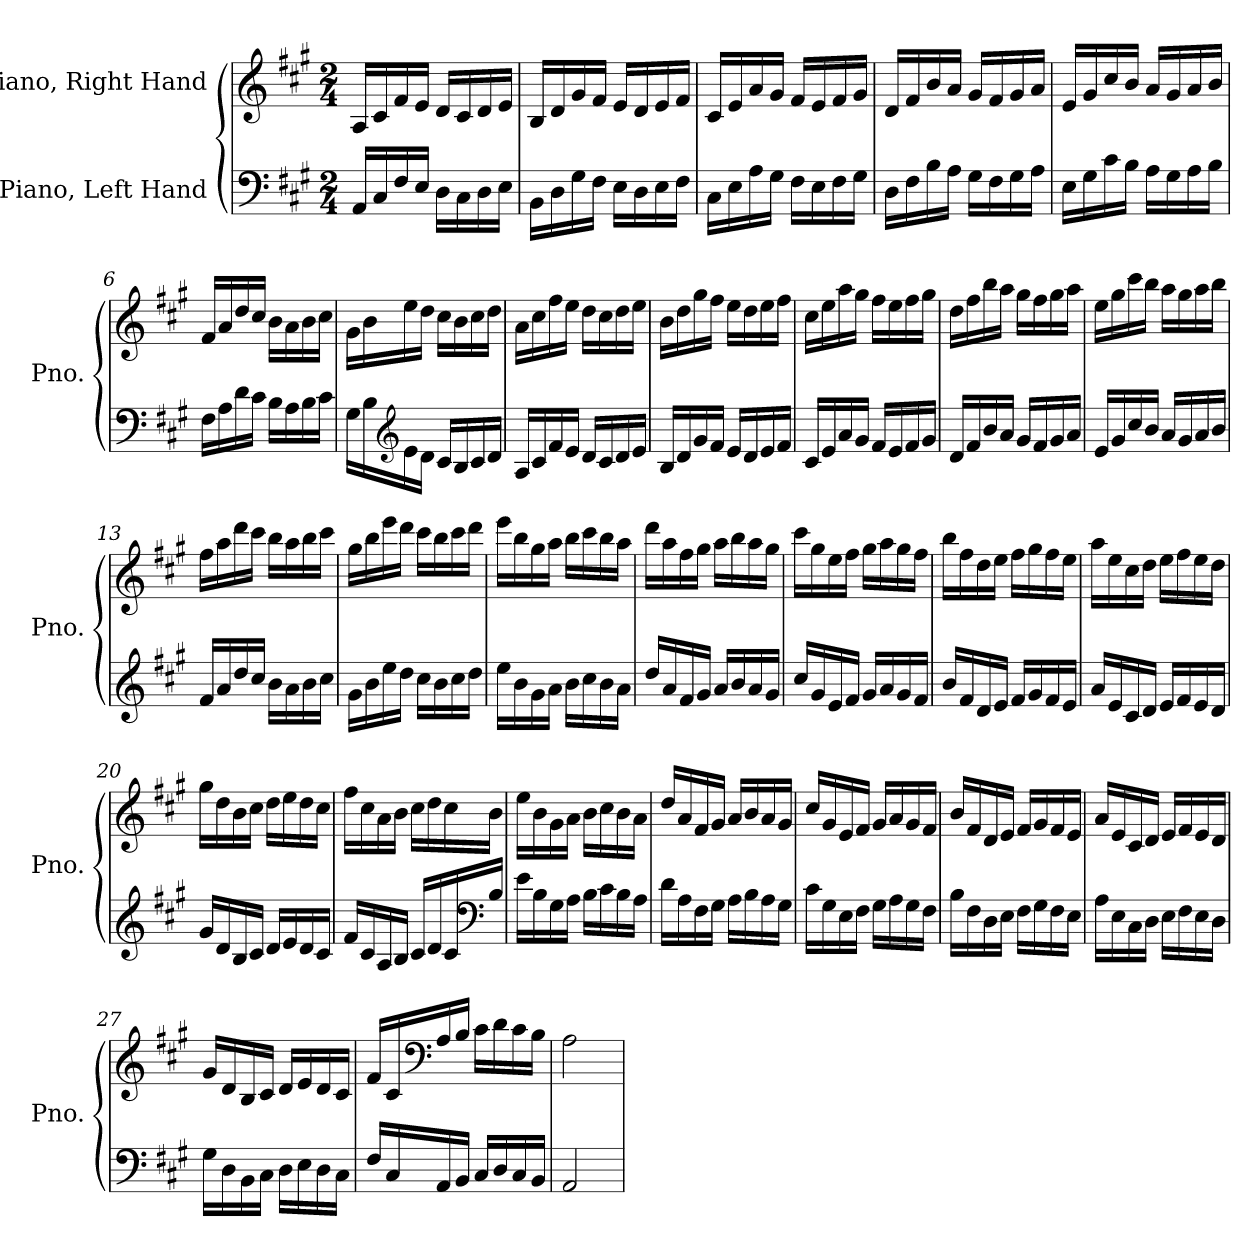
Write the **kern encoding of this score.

**kern	**kern
*part2	*part1
*staff2	*staff1
*I"Piano, Left Hand	*I"Piano, Right Hand
*I'Pno.	*I'Pno.
*clefF4	*clefG2
*k[f#c#g#]	*k[f#c#g#]
*M2/4	*M2/4
*MM60	*MM60
=1	=1
16AA/LL	16A/LL
16C#/	16c#/
16F#/	16f#/
16E/JJ	16e/JJ
16D\LL	16d/LL
16C#\	16c#/
16D\	16d/
16E\JJ	16e/JJ
=2	=2
16BB\LL	16B/LL
16D\	16d/
16G#\	16g#/
16F#\JJ	16f#/JJ
16E\LL	16e/LL
16D\	16d/
16E\	16e/
16F#\JJ	16f#/JJ
=3	=3
16C#\LL	16c#/LL
16E\	16e/
16A\	16a/
16G#\JJ	16g#/JJ
16F#\LL	16f#/LL
16E\	16e/
16F#\	16f#/
16G#\JJ	16g#/JJ
=4	=4
16D\LL	16d/LL
16F#\	16f#/
16B\	16b/
16A\JJ	16a/JJ
16G#\LL	16g#/LL
16F#\	16f#/
16G#\	16g#/
16A\JJ	16a/JJ
!!LO:LB:g=z
=5	=5
16E\LL	16e/LL
16G#\	16g#/
16c#\	16cc#/
16B\JJ	16b/JJ
16A\LL	16a/LL
16G#\	16g#/
16A\	16a/
16B\JJ	16b/JJ
=6	=6
16F#\LL	16f#/LL
16A\	16a/
16d\	16dd/
16c#\JJ	16cc#/JJ
16B\LL	16b\LL
16A\	16a\
16B\	16b\
16c#\JJ	16cc#\JJ
=7	=7
16G#\LL	16g#\LL
16B\	16b\
*clefG2	*
16e\	16ee\
16d\JJ	16dd\JJ
16c#/LL	16cc#\LL
16B/	16b\
16c#/	16cc#\
16d/JJ	16dd\JJ
=8	=8
16A/LL	16a\LL
16c#/	16cc#\
16f#/	16ff#\
16e/JJ	16ee\JJ
16d/LL	16dd\LL
16c#/	16cc#\
16d/	16dd\
16e/JJ	16ee\JJ
!!LO:LB:g=z
=9	=9
16B/LL	16b\LL
16d/	16dd\
16g#/	16gg#\
16f#/JJ	16ff#\JJ
16e/LL	16ee\LL
16d/	16dd\
16e/	16ee\
16f#/JJ	16ff#\JJ
=10	=10
16c#/LL	16cc#\LL
16e/	16ee\
16a/	16aa\
16g#/JJ	16gg#\JJ
16f#/LL	16ff#\LL
16e/	16ee\
16f#/	16ff#\
16g#/JJ	16gg#\JJ
=11	=11
16d/LL	16dd\LL
16f#/	16ff#\
16b/	16bb\
16a/JJ	16aa\JJ
16g#/LL	16gg#\LL
16f#/	16ff#\
16g#/	16gg#\
16a/JJ	16aa\JJ
=12	=12
16e/LL	16ee\LL
16g#/	16gg#\
16cc#/	16ccc#\
16b/JJ	16bb\JJ
16a/LL	16aa\LL
16g#/	16gg#\
16a/	16aa\
16b/JJ	16bb\JJ
!!LO:LB:g=z
=13	=13
16f#/LL	16ff#\LL
16a/	16aa\
16dd/	16ddd\
16cc#/JJ	16ccc#\JJ
16b\LL	16bb\LL
16a\	16aa\
16b\	16bb\
16cc#\JJ	16ccc#\JJ
=14	=14
16g#\LL	16gg#\LL
16b\	16bb\
16ee\	16eee\
16dd\JJ	16ddd\JJ
16cc#\LL	16ccc#\LL
16b\	16bb\
16cc#\	16ccc#\
16dd\JJ	16ddd\JJ
=15	=15
16ee\LL	16eee\LL
16b\	16bb\
16g#\	16gg#\
16a\JJ	16aa\JJ
16b\LL	16bb\LL
16cc#\	16ccc#\
16b\	16bb\
16a\JJ	16aa\JJ
=16	=16
16dd/LL	16ddd\LL
16a/	16aa\
16f#/	16ff#\
16g#/JJ	16gg#\JJ
16a/LL	16aa\LL
16b/	16bb\
16a/	16aa\
16g#/JJ	16gg#\JJ
!!LO:LB:g=z
=17	=17
16cc#/LL	16ccc#\LL
16g#/	16gg#\
16e/	16ee\
16f#/JJ	16ff#\JJ
16g#/LL	16gg#\LL
16a/	16aa\
16g#/	16gg#\
16f#/JJ	16ff#\JJ
=18	=18
16b/LL	16bb\LL
16f#/	16ff#\
16d/	16dd\
16e/JJ	16ee\JJ
16f#/LL	16ff#\LL
16g#/	16gg#\
16f#/	16ff#\
16e/JJ	16ee\JJ
=19	=19
16a/LL	16aa\LL
16e/	16ee\
16c#/	16cc#\
16d/JJ	16dd\JJ
16e/LL	16ee\LL
16f#/	16ff#\
16e/	16ee\
16d/JJ	16dd\JJ
=20	=20
16g#/LL	16gg#\LL
16d/	16dd\
16B/	16b\
16c#/JJ	16cc#\JJ
16d/LL	16dd\LL
16e/	16ee\
16d/	16dd\
16c#/JJ	16cc#\JJ
!!LO:LB:g=z
=21	=21
16f#/LL	16ff#\LL
16c#/	16cc#\
16A/	16a\
16B/JJ	16b\JJ
16c#/LL	16cc#\LL
16d/	16dd\
16c#/	16cc#\
*clefF4	*
16B/JJ	16b\JJ
=22	=22
16e\LL	16ee\LL
16B\	16b\
16G#\	16g#\
16A\JJ	16a\JJ
16B\LL	16b\LL
16c#\	16cc#\
16B\	16b\
16A\JJ	16a\JJ
=23	=23
16d\LL	16dd/LL
16A\	16a/
16F#\	16f#/
16G#\JJ	16g#/JJ
16A\LL	16a/LL
16B\	16b/
16A\	16a/
16G#\JJ	16g#/JJ
=24	=24
16c#\LL	16cc#/LL
16G#\	16g#/
16E\	16e/
16F#\JJ	16f#/JJ
16G#\LL	16g#/LL
16A\	16a/
16G#\	16g#/
16F#\JJ	16f#/JJ
!!LO:PB:g=z
=25	=25
16B\LL	16b/LL
16F#\	16f#/
16D\	16d/
16E\JJ	16e/JJ
16F#\LL	16f#/LL
16G#\	16g#/
16F#\	16f#/
16E\JJ	16e/JJ
=26	=26
16A\LL	16a/LL
16E\	16e/
16C#\	16c#/
16D\JJ	16d/JJ
16E\LL	16e/LL
16F#\	16f#/
16E\	16e/
16D\JJ	16d/JJ
=27	=27
16G#\LL	16g#/LL
16D\	16d/
16BB\	16B/
16C#\JJ	16c#/JJ
16D\LL	16d/LL
16E\	16e/
16D\	16d/
16C#\JJ	16c#/JJ
=28	=28
16F#/LL	16f#/LL
16C#/	16c#/
*	*clefF4
16AA/	16A/
16BB/JJ	16B/JJ
16C#/LL	16c#\LL
16D/	16d\
16C#/	16c#\
16BB/JJ	16B\JJ
=29	=29
2AA/	2A\
=	=
*-	*-
